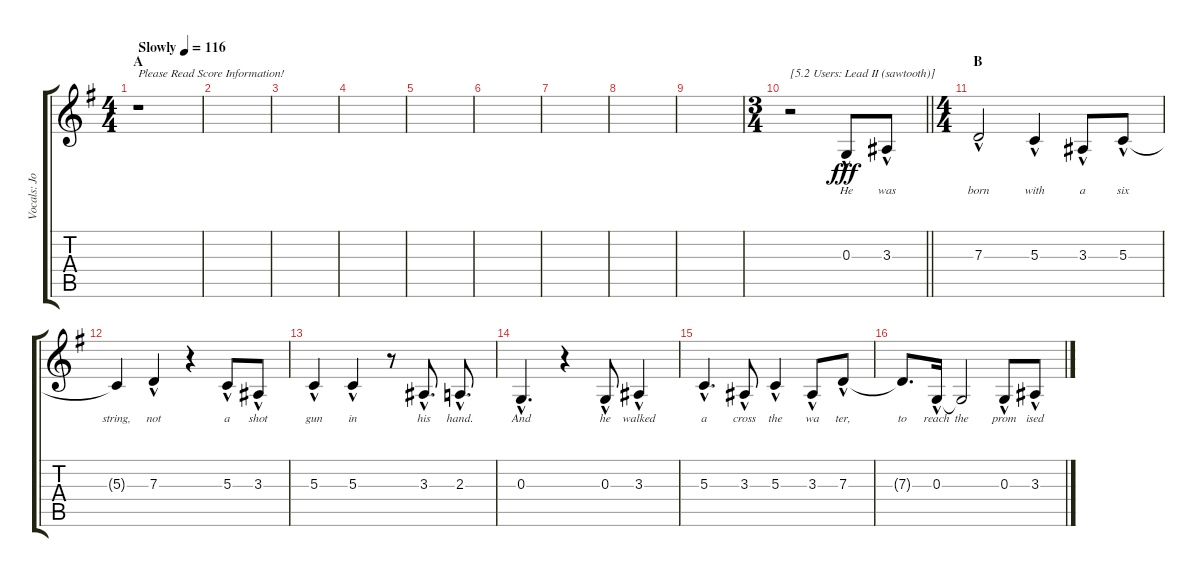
\track ("Vocals: Johnny" "Vocals: Jo") {instrument lead2sawtooth}
\staff {score tabs}
\tuning (E4 B3 G3 D3 A2 E2) {hide}
\ts (4 4)
\section ("" "A")
\tempo (116 "Slowly")
\clef g2
\ks g
r.1{txt "Please Read Score Information!" dy fff instrument lead2sawtooth} |
|
|
|
|
|
|
|
|
\ts (3 4)
\barLineRight lightlight
r.2{txt "[5.2 Users: Lead II (sawtooth)]"} 0.3{hac}.8{lyrics (0 "He") lyrics (1 "") lyrics (2 "") lyrics (3 "") lyrics (4 "")} 3.3{hac}.8{lyrics (0 "was") lyrics (1 "") lyrics (2 "") lyrics (3 "") lyrics (4 "")} |
\ts (4 4)
\section ("" "B")
7.3{hac}.2{lyrics (0 "born") lyrics (1 "") lyrics (2 "") lyrics (3 "") lyrics (4 "")} 5.3{hac}.4{lyrics (0 "with") lyrics (1 "") lyrics (2 "") lyrics (3 "") lyrics (4 "")} 3.3{hac}.8{lyrics (0 "a") lyrics (1 "") lyrics (2 "") lyrics (3 "") lyrics (4 "")} 5.3{hac}.8{lyrics (0 "six") lyrics (1 "") lyrics (2 "") lyrics (3 "") lyrics (4 "")} |
5.3{t}.4{lyrics (0 "string,") lyrics (1 "") lyrics (2 "") lyrics (3 "") lyrics (4 "")} 7.3{hac}.4{lyrics (0 "not") lyrics (1 "") lyrics (2 "") lyrics (3 "") lyrics (4 "")} r.4 5.3{hac}.8{lyrics (0 "a") lyrics (1 "") lyrics (2 "") lyrics (3 "") lyrics (4 "")} 3.3{hac}.8{lyrics (0 "shot") lyrics (1 "") lyrics (2 "") lyrics (3 "") lyrics (4 "")} |
5.3{hac}.4{lyrics (0 "gun") lyrics (1 "") lyrics (2 "") lyrics (3 "") lyrics (4 "")} 5.3{hac}.4{lyrics (0 "in") lyrics (1 "") lyrics (2 "") lyrics (3 "") lyrics (4 "")} r.8 3.3{hac}.8{d lyrics (0 "his") lyrics (1 "") lyrics (2 "") lyrics (3 "") lyrics (4 "")} 2.3{hac}.8{d lyrics (0 "hand.") lyrics (1 "") lyrics (2 "") lyrics (3 "") lyrics (4 "")} |
0.3{hac}.4{d lyrics (0 "And") lyrics (1 "") lyrics (2 "") lyrics (3 "") lyrics (4 "")} r.4 0.3{hac}.8{lyrics (0 "he") lyrics (1 "") lyrics (2 "") lyrics (3 "") lyrics (4 "")} 3.3{hac}.4{lyrics (0 "walked") lyrics (1 "") lyrics (2 "") lyrics (3 "") lyrics (4 "")} |
5.3{hac}.4{d lyrics (0 "a") lyrics (1 "") lyrics (2 "") lyrics (3 "") lyrics (4 "")} 3.3{hac}.8{lyrics (0 "cross") lyrics (1 "") lyrics (2 "") lyrics (3 "") lyrics (4 "")} 5.3{hac}.4{lyrics (0 "the") lyrics (1 "") lyrics (2 "") lyrics (3 "") lyrics (4 "")} 3.3{hac}.8{lyrics (0 "wa") lyrics (1 "") lyrics (2 "") lyrics (3 "") lyrics (4 "")} 7.3{hac}.8{lyrics (0 "ter,") lyrics (1 "") lyrics (2 "") lyrics (3 "") lyrics (4 "")} |
7.3{t}.8{d lyrics (0 "to") lyrics (1 "") lyrics (2 "") lyrics (3 "") lyrics (4 "")} 0.3{hac}.16{lyrics (0 "reach") lyrics (1 "") lyrics (2 "") lyrics (3 "") lyrics (4 "")} 0.3{t}.2{lyrics (0 "the") lyrics (1 "") lyrics (2 "") lyrics (3 "") lyrics (4 "")} 0.3{hac}.8{lyrics (0 "prom") lyrics (1 "") lyrics (2 "") lyrics (3 "") lyrics (4 "")} 3.3{hac}.8{lyrics (0 "ised") lyrics (1 "") lyrics (2 "") lyrics (3 "") lyrics (4 "")}
